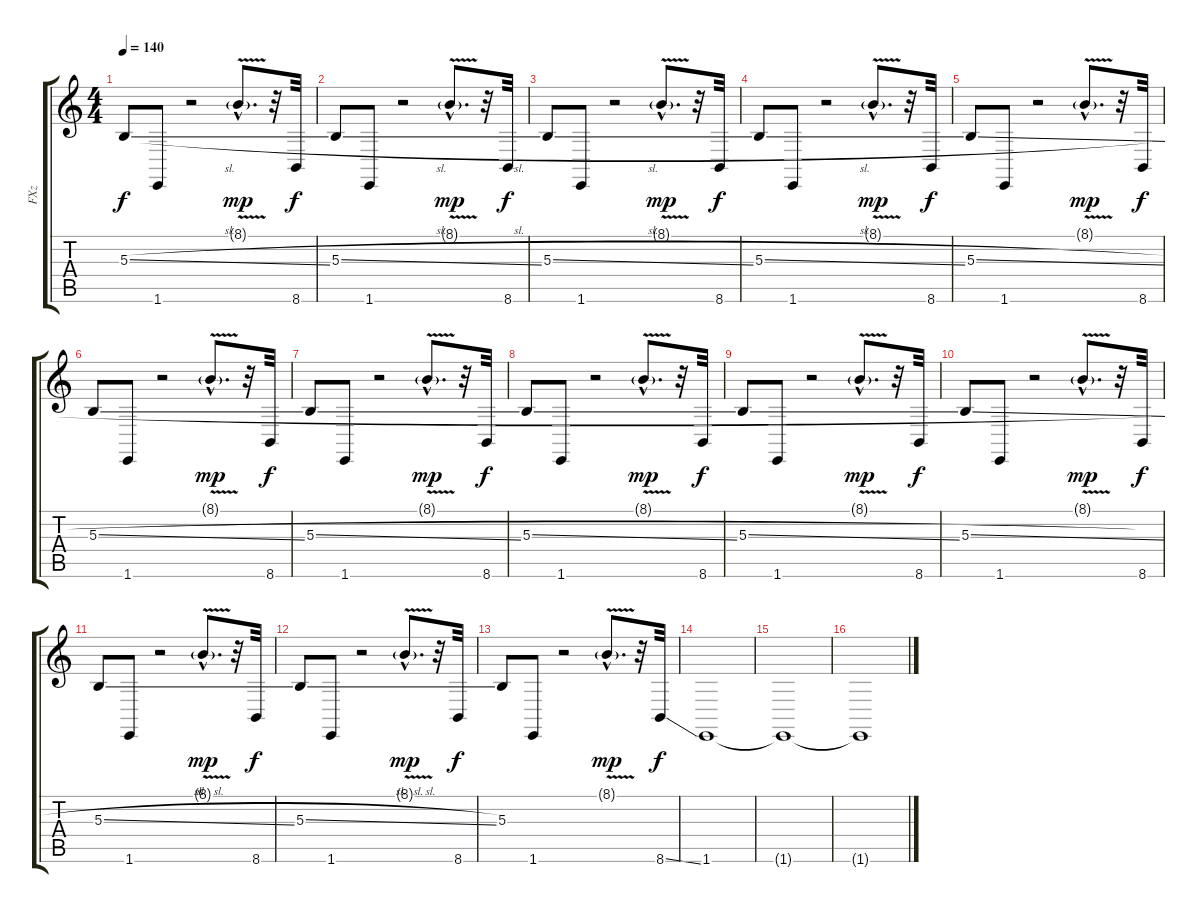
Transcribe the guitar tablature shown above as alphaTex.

\track ("FXz" "FXz") {instrument lead2sawtooth}
\staff {score tabs}
\tuning (Eb4 Bb3 Gb3 Db3 Ab2 Eb2) {hide}
\ts (4 4)
\tempo 140
\clef g2
\ks c
5.3{sl}.8{dy f balance 14} 1.6.8 r.2 8.1{v g hac}.8{d dy mp balance 8} r.32 8.6.32{dy f balance 0} |
5.3{sl}.8{balance 14} 1.6.8 r.2 8.1{v g hac}.8{d dy mp balance 8} r.32 8.6.32{dy f balance 0} |
5.3{sl}.8{balance 14} 1.6.8 r.2 8.1{v g hac}.8{d dy mp balance 8} r.32 8.6.32{dy f balance 0} |
5.3{sl}.8{balance 14} 1.6.8 r.2 8.1{v g hac}.8{d dy mp balance 8} r.32 8.6.32{dy f balance 0} |
5.3{sl}.8{balance 14} 1.6.8 r.2 8.1{v g hac}.8{d dy mp balance 8} r.32 8.6.32{dy f balance 0} |
5.3{sl}.8{balance 14} 1.6.8 r.2 8.1{v g hac}.8{d dy mp balance 8} r.32 8.6.32{dy f balance 0} |
5.3{sl}.8{balance 14} 1.6.8 r.2 8.1{v g hac}.8{d dy mp balance 8} r.32 8.6.32{dy f balance 0} |
5.3{sl}.8{balance 14} 1.6.8 r.2 8.1{v g hac}.8{d dy mp balance 8} r.32 8.6.32{dy f balance 0} |
5.3{sl}.8{balance 14} 1.6.8 r.2 8.1{v g hac}.8{d dy mp balance 8} r.32 8.6.32{dy f balance 0} |
5.3{sl}.8{balance 14} 1.6.8 r.2 8.1{v g hac}.8{d dy mp balance 8} r.32 8.6.32{dy f balance 0} |
5.3{sl}.8{balance 14} 1.6.8 r.2 8.1{v g hac}.8{d dy mp balance 8} r.32 8.6.32{dy f balance 0} |
5.3{sl}.8{balance 14} 1.6.8 r.2 8.1{v g hac}.8{d dy mp balance 8} r.32 8.6.32{dy f balance 0} |
5.3.8{balance 14} 1.6.8 r.2 8.1{v g hac}.8{d dy mp balance 8} r.32 8.6{ss}.32{dy f balance 0} |
1.6.1{volume 0 balance 16} |
1.6{t}.1 |
1.6{t}.1
